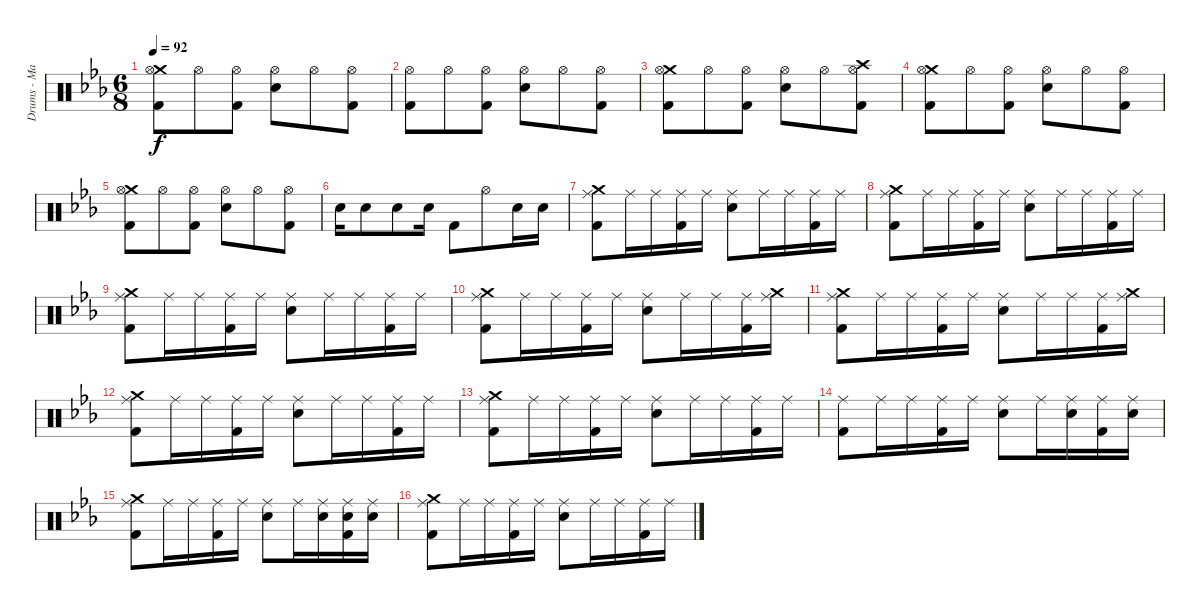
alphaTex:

\track ("Drums - Martin Mendez" "Drums - Ma") {instrument percussion}
\staff {score}
\articulation defaults
\ts (6 8)
\tempo 92
\clef neutral
\ks cminor
("Crash medium (hit)" "Hi-Hat (open)" "Kick (hit) 2").8{dy f} "Hi-Hat (open)".8 ("Hi-Hat (open)" "Kick (hit) 2").8 ("Hi-Hat (open)" "Snare (hit) 2").8 "Hi-Hat (open)".8 ("Hi-Hat (open)" "Kick (hit) 2").8 |
("Hi-Hat (open)" "Kick (hit) 2").8 "Hi-Hat (open)".8 ("Hi-Hat (open)" "Kick (hit) 2").8 ("Hi-Hat (open)" "Snare (hit) 2").8 "Hi-Hat (open)".8 ("Hi-Hat (open)" "Kick (hit) 2").8 |
("Crash medium (hit)" "Hi-Hat (open)" "Kick (hit) 2").8 "Hi-Hat (open)".8 ("Hi-Hat (open)" "Kick (hit) 2").8 ("Hi-Hat (open)" "Snare (hit) 2").8 "Hi-Hat (open)".8 ("Crash high (hit)" "Hi-Hat (open)" "Kick (hit) 2").8 |
("Crash medium (hit)" "Hi-Hat (open)" "Kick (hit) 2").8 "Hi-Hat (open)".8 ("Hi-Hat (open)" "Kick (hit) 2").8 ("Hi-Hat (open)" "Snare (hit) 2").8 "Hi-Hat (open)".8 ("Hi-Hat (open)" "Kick (hit) 2").8 |
("Crash medium (hit)" "Hi-Hat (open)" "Kick (hit) 2").8 "Hi-Hat (open)".8 ("Hi-Hat (open)" "Kick (hit) 2").8 ("Hi-Hat (open)" "Snare (hit) 2").8 "Hi-Hat (open)".8 ("Hi-Hat (open)" "Kick (hit) 2").8 |
"Snare (hit) 2".16 "Snare (hit) 2".8 "Snare (hit) 2".8 "Snare (hit) 2".16 "Kick (hit) 2".8 "Hi-Hat (open)".8 "Snare (hit) 2".16 "Snare (hit) 2".16 |
("Crash medium (hit)" "Ride (middle)" "Kick (hit) 2").8 "Ride (middle)".16 "Ride (middle)".16 ("Ride (middle)" "Kick (hit) 2").16 "Ride (middle)".16 ("Ride (middle)" "Snare (hit) 2").8 "Ride (middle)".16 "Ride (middle)".16 ("Ride (middle)" "Kick (hit) 2").16 "Ride (middle)".16 |
("Crash medium (hit)" "Ride (middle)" "Kick (hit) 2").8 "Ride (middle)".16 "Ride (middle)".16 ("Ride (middle)" "Kick (hit) 2").16 "Ride (middle)".16 ("Ride (middle)" "Snare (hit) 2").8 "Ride (middle)".16 "Ride (middle)".16 ("Ride (middle)" "Kick (hit) 2").16 "Ride (middle)".16 |
("Crash medium (hit)" "Ride (middle)" "Kick (hit) 2").8 "Ride (middle)".16 "Ride (middle)".16 ("Ride (middle)" "Kick (hit) 2").16 "Ride (middle)".16 ("Ride (middle)" "Snare (hit) 2").8 "Ride (middle)".16 "Ride (middle)".16 ("Ride (middle)" "Kick (hit) 2").16 "Ride (middle)".16 |
("Crash medium (hit)" "Ride (middle)" "Kick (hit) 2").8 "Ride (middle)".16 "Ride (middle)".16 ("Ride (middle)" "Kick (hit) 2").16 "Ride (middle)".16 ("Ride (middle)" "Snare (hit) 2").8 "Ride (middle)".16 "Ride (middle)".16 ("Ride (middle)" "Kick (hit) 2").16 ("Crash medium (hit)" "Ride (middle)").16 |
("Crash medium (hit)" "Ride (middle)" "Kick (hit) 2").8 "Ride (middle)".16 "Ride (middle)".16 ("Ride (middle)" "Kick (hit) 2").16 "Ride (middle)".16 ("Ride (middle)" "Snare (hit) 2").8 "Ride (middle)".16 "Ride (middle)".16 ("Ride (middle)" "Kick (hit) 2").16 ("Crash medium (hit)" "Ride (middle)").16 |
("Crash medium (hit)" "Ride (middle)" "Kick (hit) 2").8 "Ride (middle)".16 "Ride (middle)".16 ("Ride (middle)" "Kick (hit) 2").16 "Ride (middle)".16 ("Ride (middle)" "Snare (hit) 2").8 "Ride (middle)".16 "Ride (middle)".16 ("Ride (middle)" "Kick (hit) 2").16 "Ride (middle)".16 |
("Crash medium (hit)" "Ride (middle)" "Kick (hit) 2").8 "Ride (middle)".16 "Ride (middle)".16 ("Ride (middle)" "Kick (hit) 2").16 "Ride (middle)".16 ("Ride (middle)" "Snare (hit) 2").8 "Ride (middle)".16 "Ride (middle)".16 ("Ride (middle)" "Kick (hit) 2").16 "Ride (middle)".16 |
("Ride (middle)" "Kick (hit) 2").8 "Ride (middle)".16 "Ride (middle)".16 ("Ride (middle)" "Kick (hit) 2").16 "Ride (middle)".16 ("Ride (middle)" "Snare (hit) 2").8 "Ride (middle)".16 ("Ride (middle)" "Snare (hit) 2").16 ("Ride (middle)" "Kick (hit) 2").16 ("Ride (middle)" "Snare (hit) 2").16 |
("Crash medium (hit)" "Ride (middle)" "Kick (hit) 2").8 "Ride (middle)".16 "Ride (middle)".16 ("Ride (middle)" "Kick (hit) 2").16 "Ride (middle)".16 ("Ride (middle)" "Snare (hit) 2").8 "Ride (middle)".16 ("Ride (middle)" "Snare (hit) 2").16 ("Ride (middle)" "Snare (hit) 2" "Kick (hit) 2").16 ("Ride (middle)" "Snare (hit) 2").16 |
("Crash medium (hit)" "Ride (middle)" "Kick (hit) 2").8 "Ride (middle)".16 "Ride (middle)".16 ("Ride (middle)" "Kick (hit) 2").16 "Ride (middle)".16 ("Ride (middle)" "Snare (hit) 2").8 "Ride (middle)".16 "Ride (middle)".16 ("Ride (middle)" "Kick (hit) 2").16 "Ride (middle)".16
